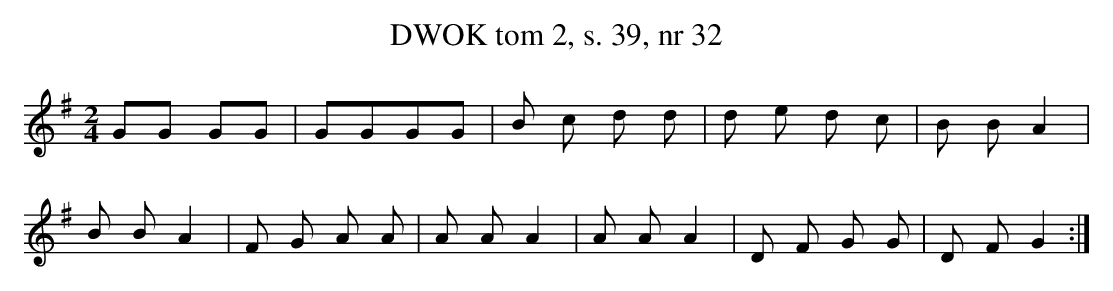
X:1
T: DWOK tom 2, s. 39, nr 32
L: 1/16
M: 2/4
K: G
G2G2 G2G2 |\
G2G2G2G2 |\
B2 c2 d2 d2 |\
d2 e2 d2 c2 |\
B2 B2 A4 |
B2 B2 A4 |\
F2 G2 A2 A2 |\
A2 A2 A4 |\
A2 A2 A4 |\
D2 F2 G2 G2 |\
D2 F2 G4 :|
